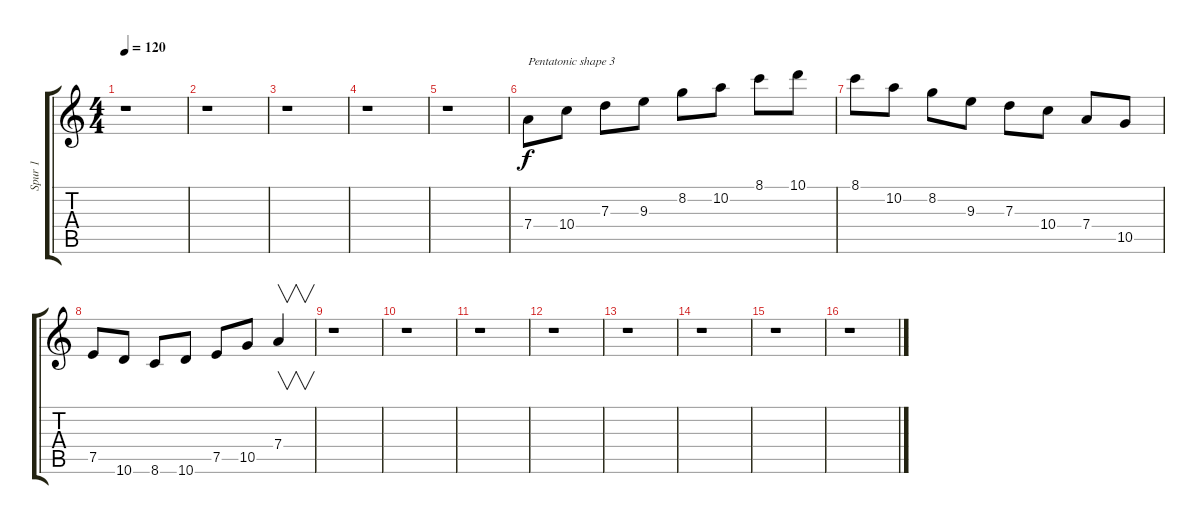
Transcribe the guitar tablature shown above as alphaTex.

\track ("Spur 1" "Spur 1") {instrument acousticguitarnylon}
\staff {score tabs}
\tuning (E4 B3 G3 D3 A2 E2) {hide}
\ts (4 4)
\tempo 120
\clef g2
\ks c
r.1{dy f} |
r.1 |
r.1 |
r.1 |
r.1 |
7.4.8{txt "Pentatonic shape 3"} 10.4.8 7.3.8 9.3.8 8.2.8 10.2.8 8.1.8 10.1.8 |
8.1.8 10.2.8 8.2.8 9.3.8 7.3.8 10.4.8 7.4.8 10.5.8 |
7.5.8 10.6.8 8.6.8 10.6.8 7.5.8 10.5.8 7.4.4{v} |
r.1 |
r.1 |
r.1 |
r.1 |
r.1 |
r.1 |
r.1 |
r.1
